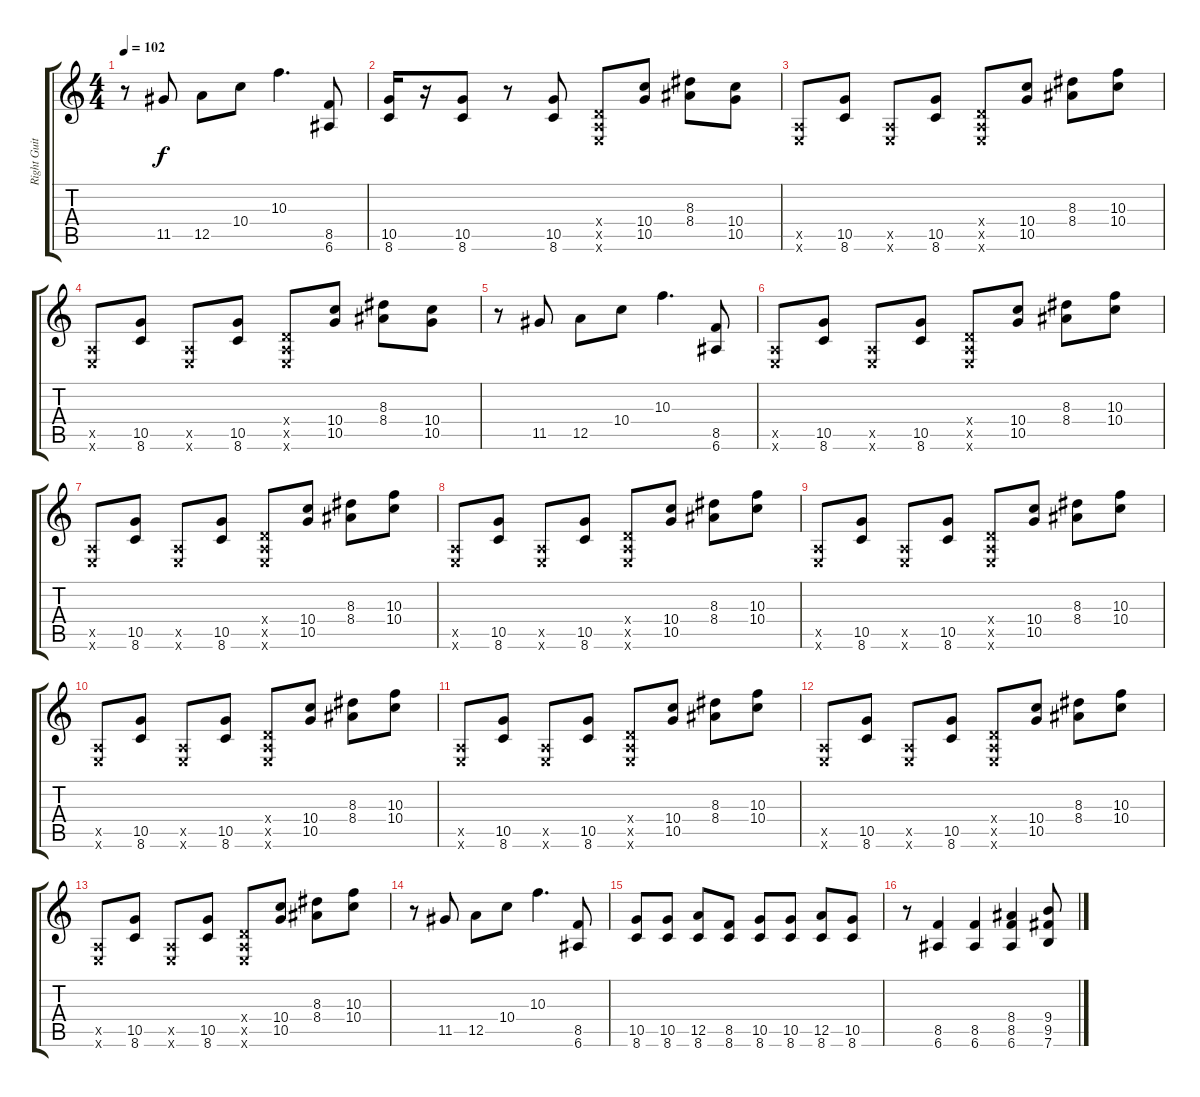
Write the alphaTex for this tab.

\track ("Right Guitar" "Right Guit") {instrument overdrivenguitar}
\staff {score tabs}
\tuning (E4 B3 G3 D3 A2 E2) {hide}
\ts (4 4)
\tempo 102
\clef g2
\ks c
r.8{dy f} 11.5.8 12.5.8 10.4.8 10.3.4{d} (8.5 6.6).8 |
(10.5 8.6).16 r.16 (10.5 8.6).8 r.8 (10.5 8.6).8 (0.4{x} 0.5{x} 0.6{x}).8 (10.4 10.5).8 (8.3 8.4).8 (10.4 10.5).8 |
(0.5{x} 0.6{x}).8 (10.5 8.6).8 (0.5{x} 0.6{x}).8 (10.5 8.6).8 (0.4{x} 0.5{x} 0.6{x}).8 (10.4 10.5).8 (8.3 8.4).8 (10.3 10.4).8 |
(0.5{x} 0.6{x}).8 (10.5 8.6).8 (0.5{x} 0.6{x}).8 (10.5 8.6).8 (0.4{x} 0.5{x} 0.6{x}).8 (10.4 10.5).8 (8.3 8.4).8 (10.4 10.5).8 |
r.8 11.5.8 12.5.8 10.4.8 10.3.4{d} (8.5 6.6).8 |
(0.5{x} 0.6{x}).8 (10.5 8.6).8 (0.5{x} 0.6{x}).8 (10.5 8.6).8 (0.4{x} 0.5{x} 0.6{x}).8 (10.4 10.5).8 (8.3 8.4).8 (10.3 10.4).8 |
(0.5{x} 0.6{x}).8 (10.5 8.6).8 (0.5{x} 0.6{x}).8 (10.5 8.6).8 (0.4{x} 0.5{x} 0.6{x}).8 (10.4 10.5).8 (8.3 8.4).8 (10.3 10.4).8 |
(0.5{x} 0.6{x}).8 (10.5 8.6).8 (0.5{x} 0.6{x}).8 (10.5 8.6).8 (0.4{x} 0.5{x} 0.6{x}).8 (10.4 10.5).8 (8.3 8.4).8 (10.3 10.4).8 |
(0.5{x} 0.6{x}).8 (10.5 8.6).8 (0.5{x} 0.6{x}).8 (10.5 8.6).8 (0.4{x} 0.5{x} 0.6{x}).8 (10.4 10.5).8 (8.3 8.4).8 (10.3 10.4).8 |
(0.5{x} 0.6{x}).8 (10.5 8.6).8 (0.5{x} 0.6{x}).8 (10.5 8.6).8 (0.4{x} 0.5{x} 0.6{x}).8 (10.4 10.5).8 (8.3 8.4).8 (10.3 10.4).8 |
(0.5{x} 0.6{x}).8 (10.5 8.6).8 (0.5{x} 0.6{x}).8 (10.5 8.6).8 (0.4{x} 0.5{x} 0.6{x}).8 (10.4 10.5).8 (8.3 8.4).8 (10.3 10.4).8 |
(0.5{x} 0.6{x}).8 (10.5 8.6).8 (0.5{x} 0.6{x}).8 (10.5 8.6).8 (0.4{x} 0.5{x} 0.6{x}).8 (10.4 10.5).8 (8.3 8.4).8 (10.3 10.4).8 |
(0.5{x} 0.6{x}).8 (10.5 8.6).8 (0.5{x} 0.6{x}).8 (10.5 8.6).8 (0.4{x} 0.5{x} 0.6{x}).8 (10.4 10.5).8 (8.3 8.4).8 (10.3 10.4).8 |
r.8 11.5.8 12.5.8 10.4.8 10.3.4{d} (8.5 6.6).8 |
(10.5 8.6).8 (10.5 8.6).8 (12.5 8.6).8 (8.5 8.6).8 (10.5 8.6).8 (10.5 8.6).8 (12.5 8.6).8 (10.5 8.6).8 |
r.8 (8.5 6.6).4 (8.5 6.6).4 (8.4 8.5 6.6).4 (9.4 9.5 7.6).8
